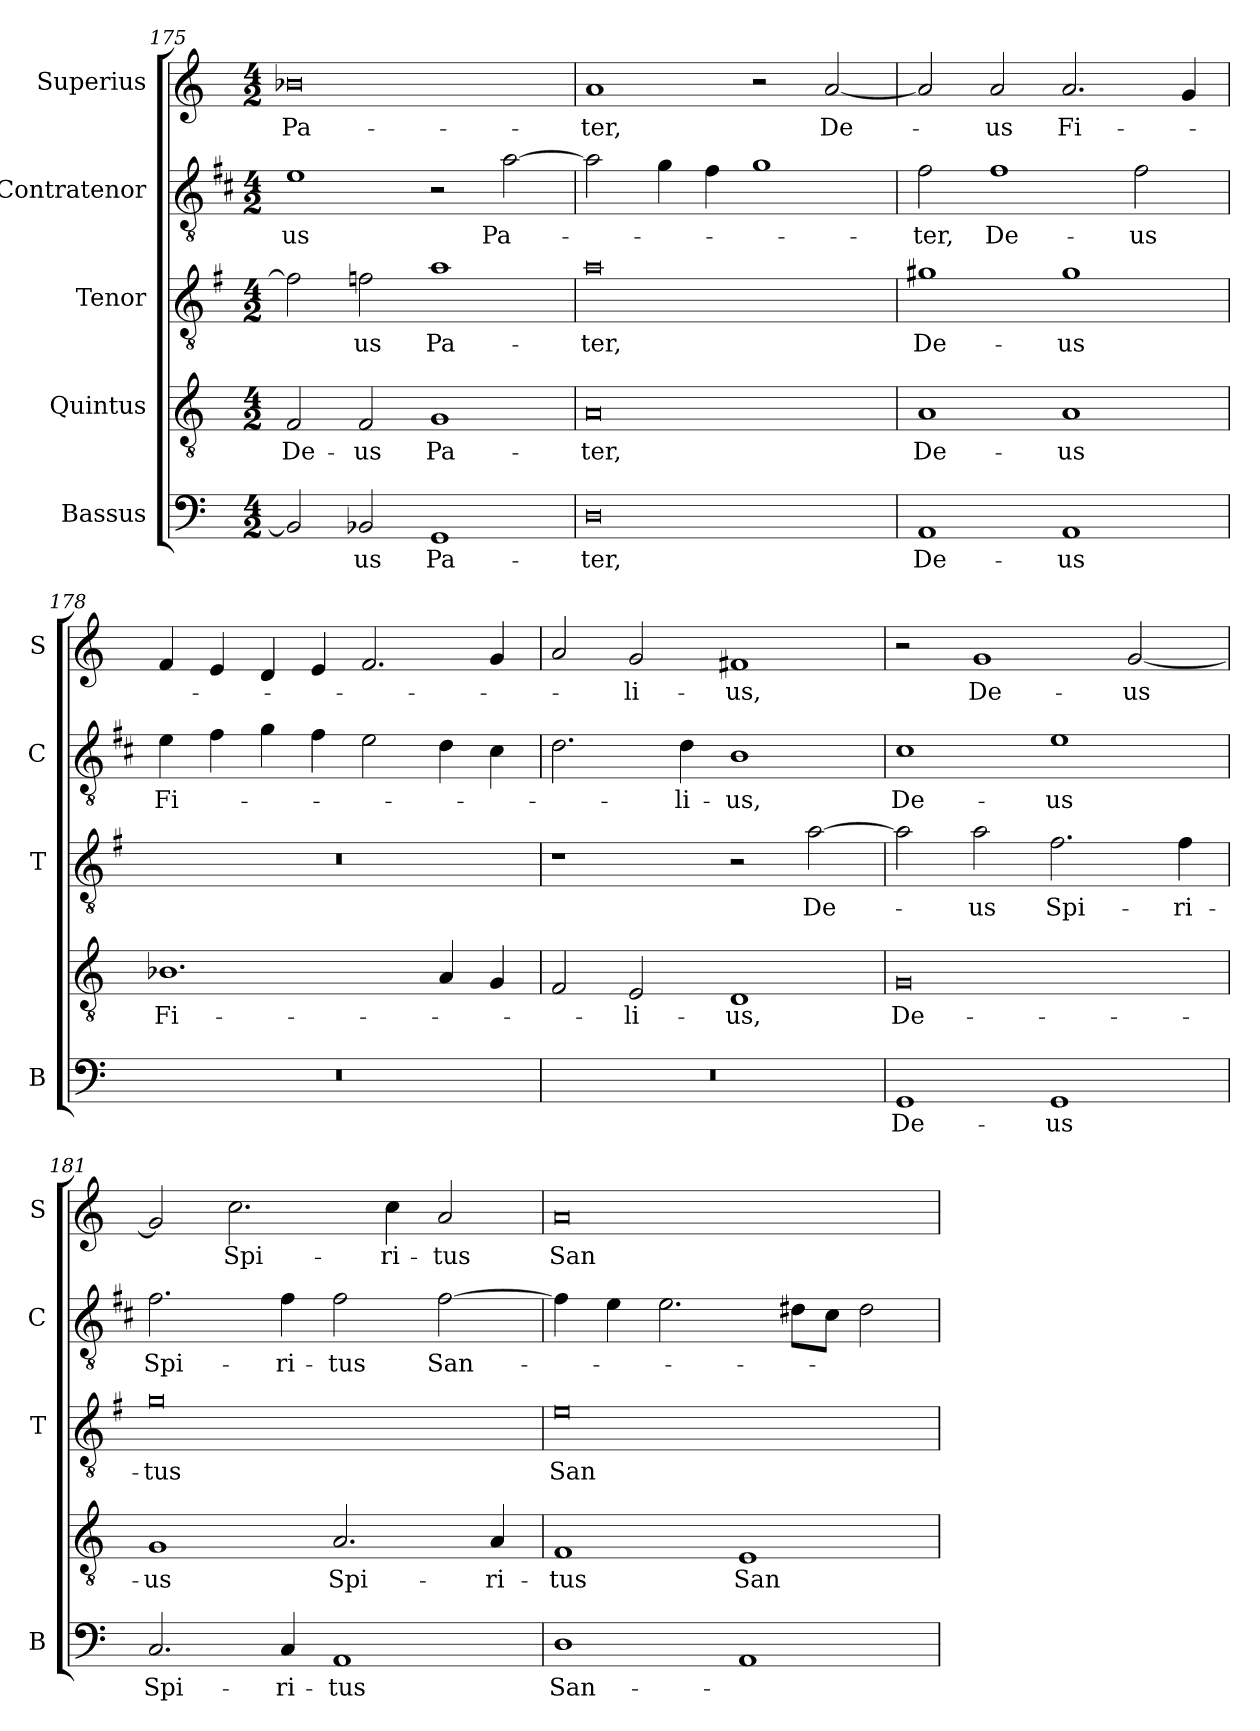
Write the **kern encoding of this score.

**kern	**text	**kern	**text	**kern	**text	**kern	**text	**kern	**text
*part5	*part5	*part4	*part4	*part3	*part3	*part2	*part2	*part1	*part1
*staff5	*staff5	*staff4	*staff4	*staff3	*staff3	*staff2	*staff2	*staff1	*staff1
*I"Bassus	*	*I"Quintus	*	*I"Tenor	*	*I"Contratenor	*	*I"Superius	*
*I'B	*	*	*	*I'T	*	*I'C	*	*I'S	*
!!LO:PB:g=z
*clefF4	*	*clefGv2	*	*clefGv2	*	*clefGv2	*	*clefG2	*
*	*	*	*	*ITrd4c7	*	*ITrd1c2	*	*	*
*k[]	*	*k[]	*	*k[]	*	*k[]	*	*k[]	*
*C:	*	*C:	*	*C:	*	*C:	*	*C:	*
*M4/2	*	*M4/2	*	*M4/2	*	*M4/2	*	*M4/2	*
=175	=175	=175	=175	=175	=175	=175	=175	=175	=175
!	!	!	!LO:LY:b	!	!	!	!LO:LY:b	!	!LO:LY:b
2BB-/]	.	2F/	De-	2B-\]	.	1d	-us	0b-X	Pa-
!	!LO:LY:b	!	!LO:LY:b	!	!LO:LY:b	!	!	!	!
2BB-X/	-us	2F/	-us	2B-X\	-us	.	.	.	.
!	!LO:LY:b	!	!LO:LY:b	!	!LO:LY:b	!	!	!	!
1GG	Pa-	1G	Pa-	1d	Pa-	2r	.	.	.
!	!	!	!	!	!	!	!LO:LY:b	!	!
.	.	.	.	.	.	[2g\	Pa-	.	.
=176	=176	=176	=176	=176	=176	=176	=176	=176	=176
!	!LO:LY:b	!	!LO:LY:b	!	!LO:LY:b	!	!	!	!LO:LY:b
0D	-ter,	0A	-ter,	0d	-ter,	2g\]	.	1a	-ter,
.	.	.	.	.	.	4f\	.	.	.
.	.	.	.	.	.	4e\	.	.	.
.	.	.	.	.	.	1f	.	2r	.
!	!	!	!	!	!	!	!	!	!LO:LY:b
.	.	.	.	.	.	.	.	[2a/	De-
=177	=177	=177	=177	=177	=177	=177	=177	=177	=177
!	!LO:LY:b	!	!LO:LY:b	!	!LO:LY:b	!	!LO:LY:b	!	!
1AA	De-	1A	De-	1c#X	De-	2e\	-ter,	2a/]	.
!	!	!	!	!	!	!	!LO:LY:b	!	!LO:LY:b
.	.	.	.	.	.	1e	De-	2a/	-us
!	!LO:LY:b	!	!LO:LY:b	!	!LO:LY:b	!	!	!	!LO:LY:b
1AA	-us	1A	-us	1c#	-us	.	.	2.a/	Fi-
!	!	!	!	!	!	!	!LO:LY:b	!	!
.	.	.	.	.	.	2e\	-us	.	.
.	.	.	.	.	.	.	.	4g/	.
=178	=178	=178	=178	=178	=178	=178	=178	=178	=178
!	!	!	!LO:LY:b	!	!	!	!LO:LY:b	!	!
0r	.	1.B-X	Fi-	0r	.	4d\	Fi-	4f/	.
.	.	.	.	.	.	4e\	.	4e/	.
.	.	.	.	.	.	4f\	.	4d/	.
.	.	.	.	.	.	4e\	.	4e/	.
.	.	.	.	.	.	2d\	.	2.f/	.
.	.	4A/	.	.	.	4c\	.	.	.
.	.	4G/	.	.	.	4B\	.	4g/	.
=179	=179	=179	=179	=179	=179	=179	=179	=179	=179
0r	.	2F/	.	1r	.	2.c\	.	2a/	.
!	!	!	!LO:LY:b	!	!	!	!	!	!LO:LY:b
.	.	2E/	-li-	.	.	.	.	2g/	-li-
!	!	!	!	!	!	!	!LO:LY:b	!	!
.	.	.	.	.	.	4c\	-li-	.	.
!	!	!	!LO:LY:b	!	!	!	!LO:LY:b	!	!LO:LY:b
.	.	1D	-us,	2r	.	1A	-us,	1f#X	-us,
!	!	!	!	!	!LO:LY:b	!	!	!	!
.	.	.	.	[2d\	De-	.	.	.	.
=180	=180	=180	=180	=180	=180	=180	=180	=180	=180
!	!LO:LY:b	!	!LO:LY:b	!	!	!	!LO:LY:b	!	!
1GG	De-	0G	De-	2d\]	.	1B	De-	2r	.
!	!	!	!	!	!LO:LY:b	!	!	!	!LO:LY:b
.	.	.	.	2d\	-us	.	.	1g	De-
!	!LO:LY:b	!	!	!	!LO:LY:b	!	!LO:LY:b	!	!
1GG	-us	.	.	2.B\	Spi-	1d	-us	.	.
!	!	!	!	!	!	!	!	!	!LO:LY:b
.	.	.	.	.	.	.	.	[2g/	-us
!	!	!	!	!	!LO:LY:b	!	!	!	!
.	.	.	.	4B\	-ri-	.	.	.	.
!!LO:LB:g=z
=181	=181	=181	=181	=181	=181	=181	=181	=181	=181
!	!LO:LY:b	!	!LO:LY:b	!	!LO:LY:b	!	!LO:LY:b	!	!
2.C/	Spi-	1G	-us	0c	-tus	2.e\	Spi-	2g/]	.
!	!	!	!	!	!	!	!	!	!LO:LY:b
.	.	.	.	.	.	.	.	2.cc\	Spi-
!	!LO:LY:b	!	!	!	!	!	!LO:LY:b	!	!
4C/	-ri-	.	.	.	.	4e\	-ri-	.	.
!	!LO:LY:b	!	!LO:LY:b	!	!	!	!LO:LY:b	!	!
1AA	-tus	2.A/	Spi-	.	.	2e\	-tus	.	.
!	!	!	!	!	!	!	!	!	!LO:LY:b
.	.	.	.	.	.	.	.	4cc\	-ri-
!	!	!	!	!	!	!	!LO:LY:b	!	!LO:LY:b
.	.	.	.	.	.	[2e\	San-	2a/	-tus
!	!	!	!LO:LY:b	!	!	!	!	!	!
.	.	4A/	-ri-	.	.	.	.	.	.
=182	=182	=182	=182	=182	=182	=182	=182	=182	=182
!	!LO:LY:b	!	!LO:LY:b	!	!LO:LY:b	!	!	!	!LO:LY:b
1D	San-	1F	-tus	0A	San-	4e\]	.	0a	San-
.	.	.	.	.	.	4d\	.	.	.
.	.	.	.	.	.	2.d\	.	.	.
!	!	!	!LO:LY:b	!	!	!	!	!	!
1AA	.	1E	San-	.	.	.	.	.	.
.	.	.	.	.	.	8c#X\L	.	.	.
.	.	.	.	.	.	8B\J	.	.	.
.	.	.	.	.	.	2c#\	.	.	.
=	=	=	=	=	=	=	=	=	=
*-	*-	*-	*-	*-	*-	*-	*-	*-	*-
